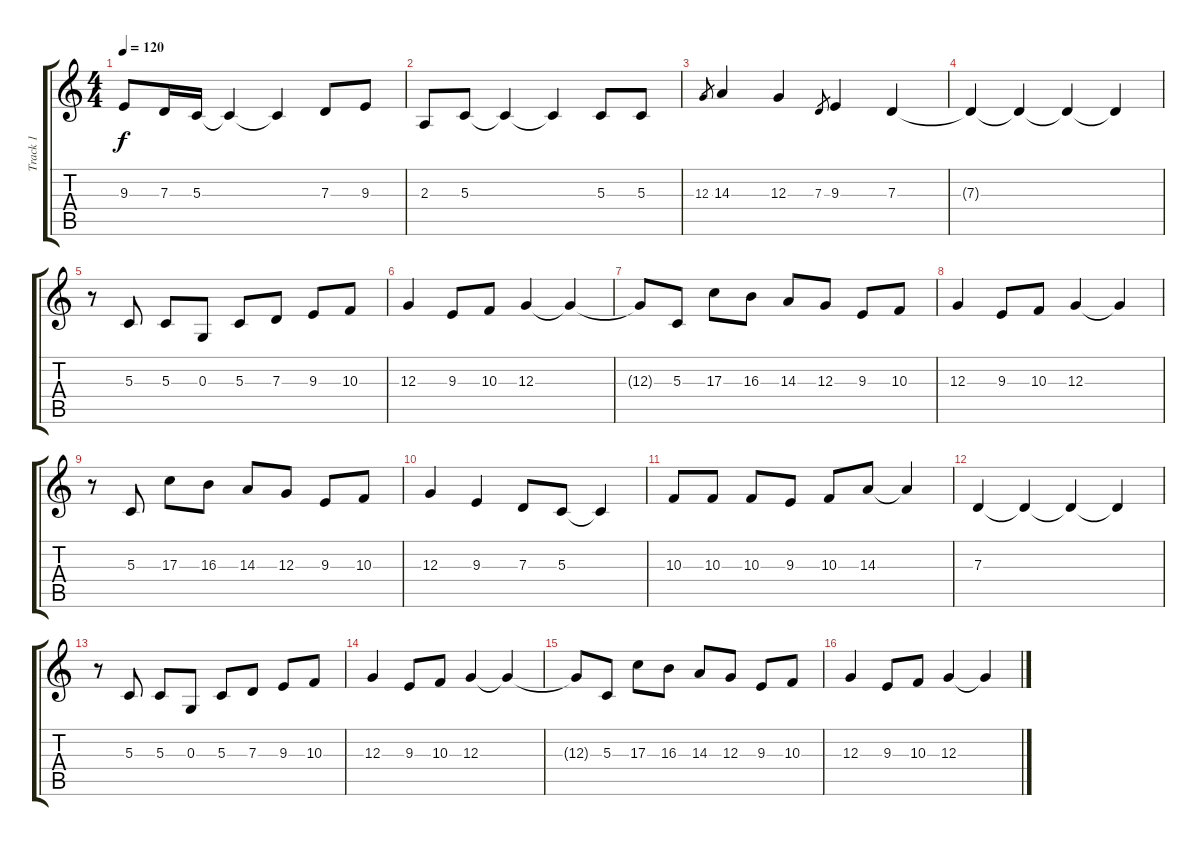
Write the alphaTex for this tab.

\track ("Track 1" "Track 1") {instrument lead1square}
\staff {score tabs}
\tuning (E4 B3 G3 D3 A2 E2) {hide}
\ts (4 4)
\tempo 120
\clef g2
\ks c
9.3{t}.8{dy f} 7.3.16 5.3.16 5.3{t}.4 5.3{t}.4 7.3.8 9.3.8 |
2.3.8 5.3.8 5.3{t}.4 5.3{t}.4 5.3.8 5.3.8 |
12.3.8{gr} 14.3.4 12.3.4 7.3.8{gr} 9.3.4 7.3.4 |
7.3{t}.4 7.3{t}.4 7.3{t}.4 7.3{t}.4 |
r.8 5.3.8 5.3.8 0.3.8 5.3.8 7.3.8 9.3.8 10.3.8 |
12.3.4 9.3.8 10.3.8 12.3.4 12.3{t}.4 |
12.3{t}.8 5.3.8 17.3.8 16.3.8 14.3.8 12.3.8 9.3.8 10.3.8 |
12.3.4 9.3.8 10.3.8 12.3.4 12.3{t}.4 |
r.8 5.3.8 17.3.8 16.3.8 14.3.8 12.3.8 9.3.8 10.3.8 |
12.3.4 9.3.4 7.3.8 5.3.8 5.3{t}.4 |
10.3.8 10.3.8 10.3.8 9.3.8 10.3.8 14.3.8 14.3{t}.4 |
7.3.4 7.3{t}.4 7.3{t}.4 7.3{t}.4 |
r.8 5.3.8 5.3.8 0.3.8 5.3.8 7.3.8 9.3.8 10.3.8 |
12.3.4 9.3.8 10.3.8 12.3.4 12.3{t}.4 |
12.3{t}.8 5.3.8 17.3.8 16.3.8 14.3.8 12.3.8 9.3.8 10.3.8 |
12.3.4 9.3.8 10.3.8 12.3.4 12.3{t}.4
